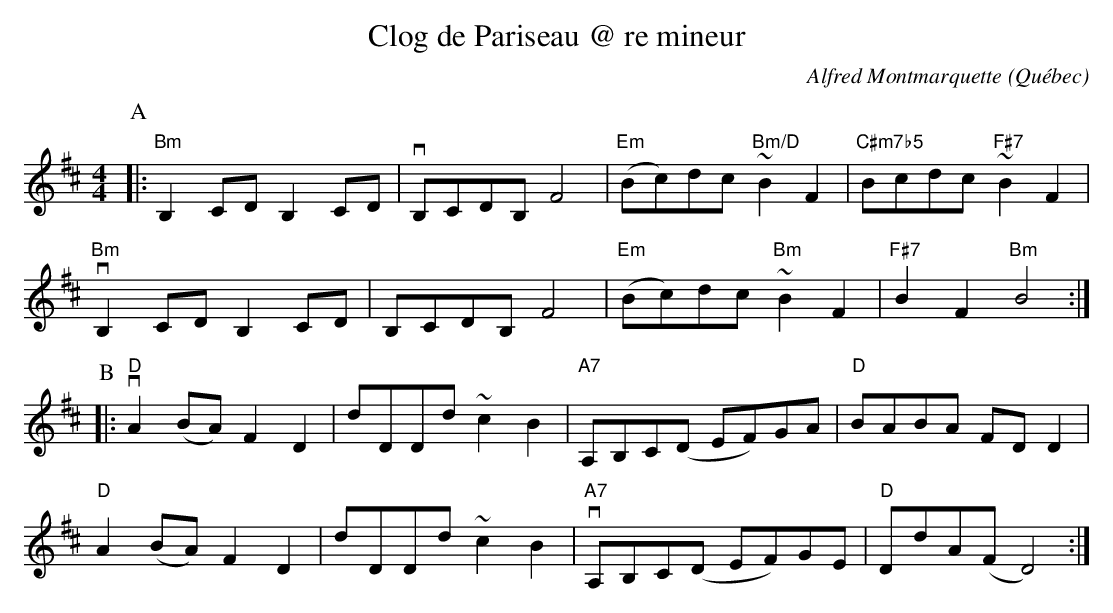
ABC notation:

X:1
T:Clog de Pariseau @ re mineur
C:Alfred Montmarquette
O:Québec
M:4/4
L:1/8
K:Bm
P:A
|:"Bm" B,2CD B,2CD | vB,CDB, F4 | "Em" (Bc)dc "Bm/D" ~B2 F2 | "C#m7b5" Bcdc "F#7" ~B2 F2 |
"Bm" vB,2CD B,2CD | B,CDB, F4 | "Em" (Bc)dc "Bm" ~B2 F2 | "F#7" B2 F2 "Bm" B4 :|
P:B
|: "D" vA2 (BA) F2 D2 | dDDd ~c2 B2 | "A7" A,B,C(D EF)GA | "D" BABA FD D2|
"D" A2 (BA) F2 D2 | dDDd ~c2 B2 | "A7" vA,B,C(D EF)GE | "D" DdA(F D4) :|
